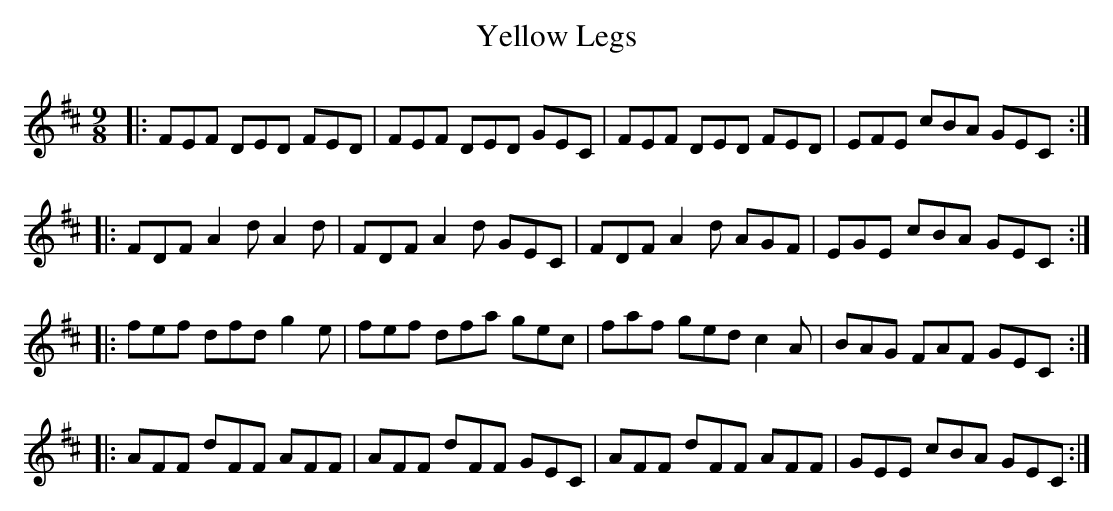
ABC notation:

X:1
T: Yellow Legs
M: 9/8
L: 1/8
K: D
|: FEF DED FED | FEF DED GEC | FEF DED FED | EFE cBA GEC :|
|: FDF A2d A2d | FDF A2d GEC | FDF A2d AGF | EGE cBA GEC :|
|: fef dfd g2e | fef dfa gec | faf ged c2A | BAG FAF GEC :|
|: AFF dFF AFF | AFF dFF GEC | AFF dFF AFF | GEE cBA GEC :|
